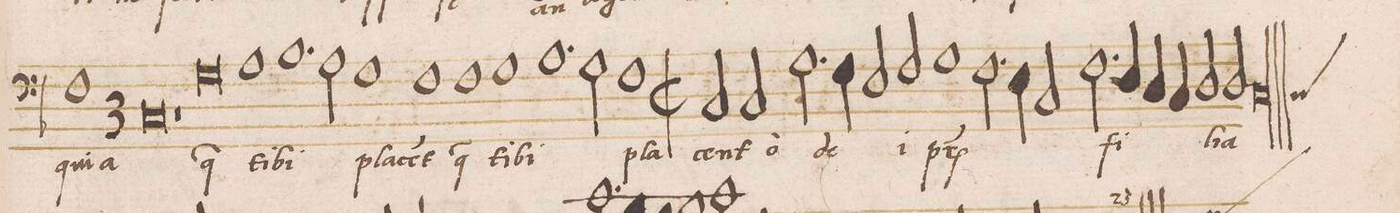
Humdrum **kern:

**kern	**text
*I"BASVS	*
*clefF4	*
*k[b-]	*
*met(C|)	*
*M2/1	*
1F	-qui-
=69-	=69-
*M3/2	*
*met(3)	*
*rscale:2	*
1C	-a
2r	.
=70-	=70-
1G	q(uae)
2A\	ti-
=71-	=71-
2.B-\	-bi
4A\	.
2G\	pla-
=72-	=72-
2F\	-cent
2F\	quem
2G\	ti-
=73-	=73-
2.A\	-bi
4G\	.
2F\	pla-
*rscale:1	*
=74-	=74-
*M2/1	*
*met(C|)	*
2C/	-cent
2C/	ò
2.G\	de-
4F\	.
=75-	=75-
2E/	.
2F/	-i
1G	p(at-
=76-	=76-
2.F\	-ris)
4E\	.
2C/	.
2.F\	fi-
=77-	=77-
4E/	.
4D/	.
4C/	.
2D/	-li-
2D/	-a
=78-	=78-
*custos:C	*
0Cl	.
=79||	=79||
*-	*-
